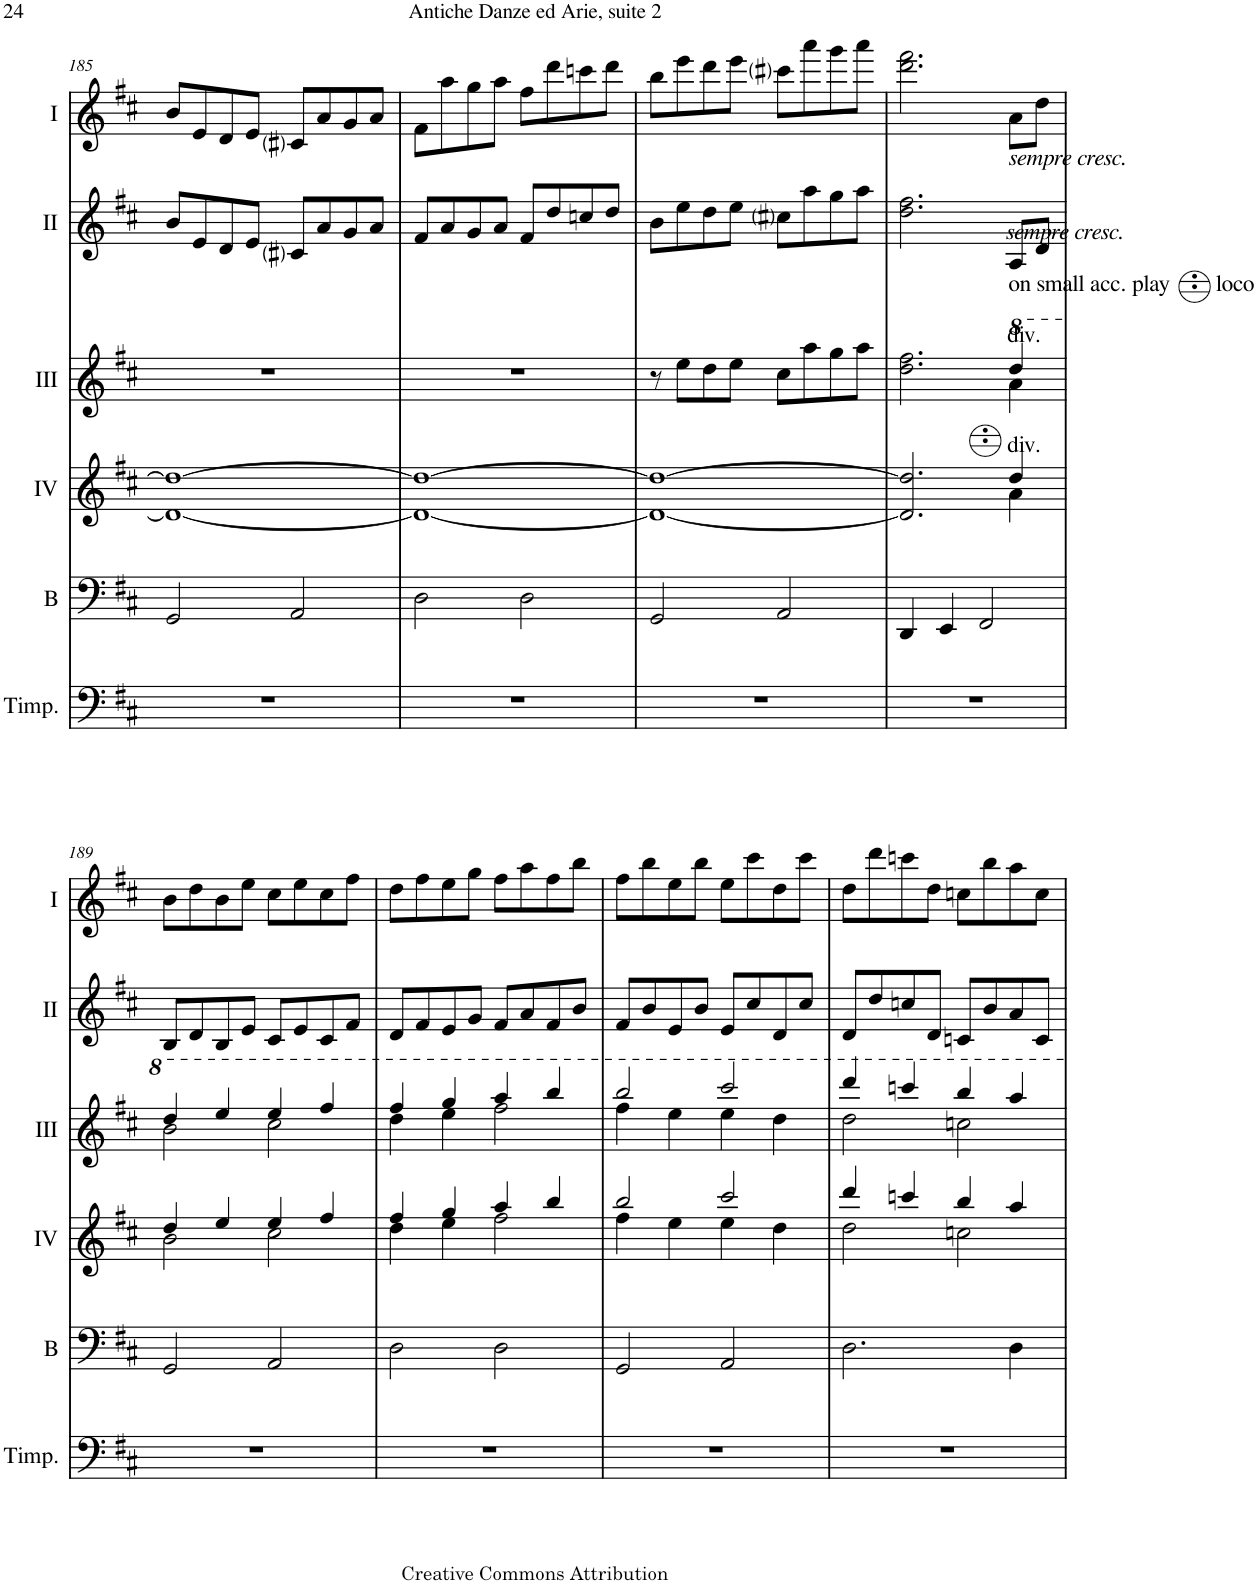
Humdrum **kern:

**kern	**kern	**kern	**kern	**kern	**kern
*part6	*part5	*part4	*part3	*part2	*part1
*staff6	*staff5	*staff4	*staff3	*staff2	*staff1
*I"Timpani	*I"Bass	*I"Acc. 4	*I"Acc. 3	*I"Acc. 2	*I"Acc. 1
*I'Timp.	*I'B	*	*	*	*
!!LO:PB:g=z
*clefF4	*clefF4	*clefG2	*clefG2	*clefG2	*clefG2
*	*Trd7c12	*Trd7c12	*Trd7c12	*	*
*k[f#c#]	*k[f#c#]	*k[f#c#]	*k[f#c#]	*k[f#c#]	*k[f#c#]
*M2/2	*M2/2	*M2/2	*M2/2	*M2/2	*M2/2
*met(c|)	*met(c|)	*met(c|)	*met(c|)	*met(c|)	*met(c|)
=185	=185	=185	=185	=185	=185
1r	2GG/	1d_ 1dd_	1r	8b/L	8b/L
.	.	.	.	8e/	8e/
.	.	.	.	8d/	8d/
.	.	.	.	8e/J	8e/J
.	2AA/	.	.	8c#i/L	8c#i/L
.	.	.	.	8a/	8a/
.	.	.	.	8g/	8g/
.	.	.	.	8a/J	8a/J
=186	=186	=186	=186	=186	=186
1r	2D\	1d_ 1dd_	1r	8f#/L	8f#\L
.	.	.	.	8a/	8aa\
.	.	.	.	8g/	8gg\
.	.	.	.	8a/J	8aa\J
.	2D\	.	.	8f#/L	8ff#\L
.	.	.	.	8dd/	8ddd\
.	.	.	.	8ccn/	8cccn\
.	.	.	.	8dd/J	8ddd\J
=187	=187	=187	=187	=187	=187
1r	2GG/	1d_ 1dd_	8r	8b\L	8bb\L
.	.	.	8ee\L	8ee\	8eee\
.	.	.	8dd\	8dd\	8ddd\
.	.	.	8ee\J	8ee\J	8eee\J
.	2AA/	.	8cc#\L	8cc#i\L	8ccc#i\L
.	.	.	8aa\	8aa\	8aaa\
.	.	.	8gg\	8gg\	8ggg\
.	.	.	8aa\J	8aa\J	8aaa\J
=188	=188	=188	=188	=188	=188
*	*	*^	*^	*	*
1r	4DD/	2.d/] 2.dd/]	2.ryy	2.dd\ 2.ff#\	2.ryy	2.dd\ 2.ff#\	2.ddd\ 2.fff#\
.	4EE/	.	.	.	.	.	.
.	2FF#/	.	.	.	.	.	.
!	!	!	!	!	!	!	!LO:TX:b:i:t=sempre cresc.
!	!	!	!	!	!	!LO:TX:b:i:t=sempre cresc.	!
!	!	!	!	!LO:TX:a:t=on small acc. play        loco	!	!	!
!	!	!	!	!LO:TX:a:t=div.	!	!	!
!	!	!LO:TX:a:t=div.	!	!	!	!	!
.	.	4ddd/	4aa\	4ddd/	4aa\	8A/L	8a\L
.	.	.	.	.	.	8d/J	8dd\J
!!LO:LB:g=z
=189	=189	=189	=189	=189	=189	=189	=189
1r	2GG/	4ddd/	2bb\	4ddd/	2bb\	8B/L	8b\L
.	.	.	.	.	.	8d/	8dd\
.	.	4eee/	.	4eee/	.	8B/	8b\
.	.	.	.	.	.	8e/J	8ee\J
.	2AA/	4eee/	2ccc#\	4eee/	2ccc#\	8c#/L	8cc#\L
.	.	.	.	.	.	8e/	8ee\
.	.	4fff#/	.	4fff#/	.	8c#/	8cc#\
.	.	.	.	.	.	8f#/J	8ff#\J
=190	=190	=190	=190	=190	=190	=190	=190
1r	2D\	4fff#/	4ddd\	4fff#/	4ddd\	8d/L	8dd\L
.	.	.	.	.	.	8f#/	8ff#\
.	.	4ggg/	4eee\	4ggg/	4eee\	8e/	8ee\
.	.	.	.	.	.	8g/J	8gg\J
.	2D\	4aaa/	2fff#\	4aaa/	2fff#\	8f#/L	8ff#\L
.	.	.	.	.	.	8a/	8aa\
.	.	4bbb/	.	4bbb/	.	8f#/	8ff#\
.	.	.	.	.	.	8b/J	8bb\J
=191	=191	=191	=191	=191	=191	=191	=191
1r	2GG/	2bbb/	4fff#\	2bbb/	4fff#\	8f#/L	8ff#\L
.	.	.	.	.	.	8b/	8bb\
.	.	.	4eee\	.	4eee\	8e/	8ee\
.	.	.	.	.	.	8b/J	8bb\J
.	2AA/	2cccc#/	4eee\	2cccc#/	4eee\	8e/L	8ee\L
.	.	.	.	.	.	8cc#/	8ccc#\
.	.	.	4ddd\	.	4ddd\	8d/	8dd\
.	.	.	.	.	.	8cc#/J	8ccc#\J
=192	=192	=192	=192	=192	=192	=192	=192
1r	2.D\	4dddd/	2ddd\	4dddd/	2ddd\	8d/L	8dd\L
.	.	.	.	.	.	8dd/	8ddd\
.	.	4ccccn/	.	4ccccn/	.	8ccn/	8cccn\
.	.	.	.	.	.	8d/J	8dd\J
.	.	4bbb/	2cccn\	4bbb/	2cccn\	8cn/L	8ccn\L
.	.	.	.	.	.	8b/	8bb\
.	4D\	4aaa/	.	4aaa/	.	8a/	8aa\
.	.	.	.	.	.	8c/J	8cc\J
*	*	*v	*v	*	*	*	*
*	*	*	*v	*v	*	*
=	=	=	=	=	=
*-	*-	*-	*-	*-	*-
